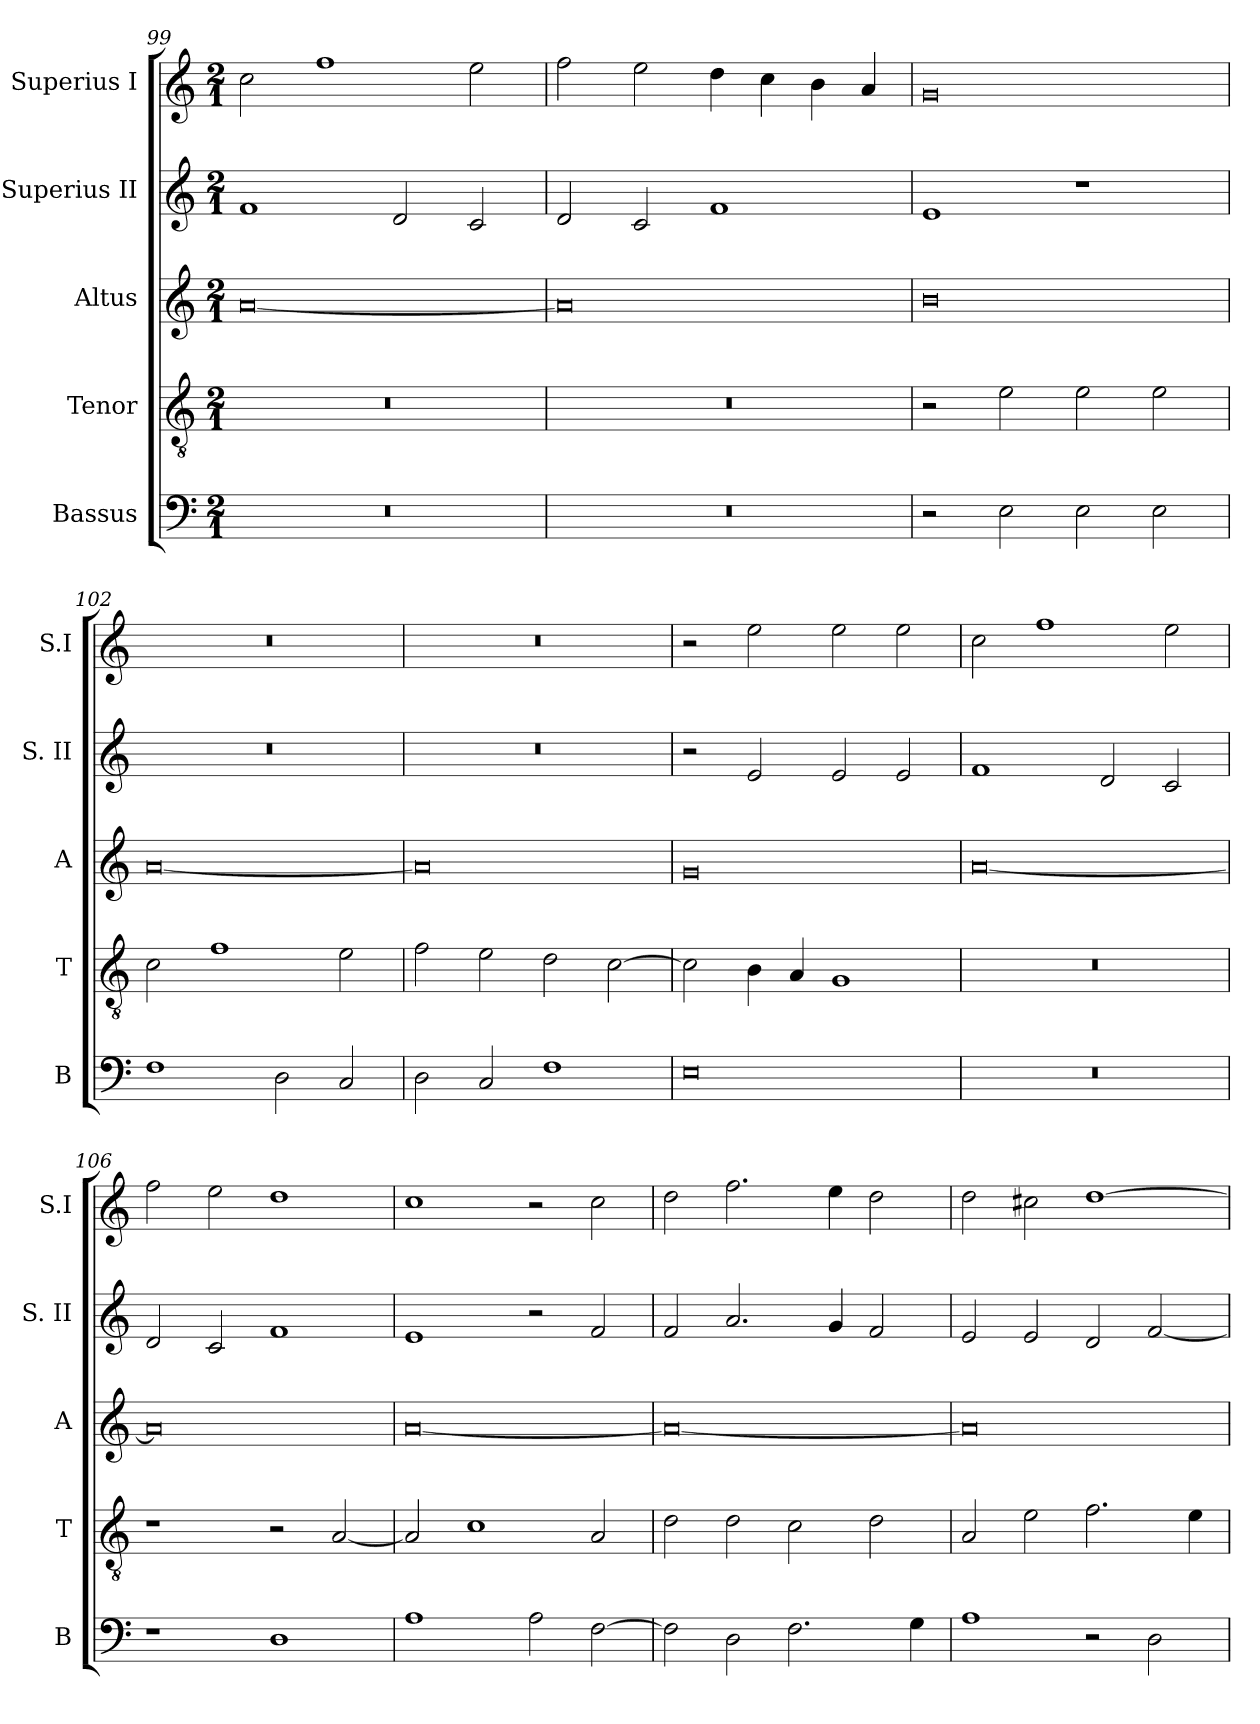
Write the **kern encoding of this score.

**kern	**kern	**kern	**kern	**kern
*part5	*part4	*part3	*part2	*part1
*staff5	*staff4	*staff3	*staff2	*staff1
*I"Bassus	*I"Tenor	*I"Altus	*I"Superius II	*I"Superius I
*I'B	*I'T	*I'A	*I'S. II	*I'S.I
*clefF4	*clefGv2	*clefG2	*clefG2	*clefG2
*k[]	*k[]	*k[]	*k[]	*k[]
*C:	*C:	*C:	*C:	*C:
*M2/1	*M2/1	*M2/1	*M2/1	*M2/1
=99	=99	=99	=99	=99
0r	0r	[0a	1f	2cc
.	.	.	.	1ff
.	.	.	2d	.
.	.	.	2c	2ee
=100	=100	=100	=100	=100
0r	0r	0a]	2d	2ff
.	.	.	2c	2ee
.	.	.	1f	4dd
.	.	.	.	4cc
.	.	.	.	4b
.	.	.	.	4a
=101	=101	=101	=101	=101
2r	2r	0b	1e	0g
2E	2e	.	.	.
2E	2e	.	1r	.
2E	2e	.	.	.
=102	=102	=102	=102	=102
1F	2c	[0a	0r	0r
.	1f	.	.	.
2D	.	.	.	.
2C	2e	.	.	.
=103	=103	=103	=103	=103
2D	2f	0a]	0r	0r
2C	2e	.	.	.
1F	2d	.	.	.
.	[2c	.	.	.
=104	=104	=104	=104	=104
0E	2c]	0g	2r	2r
.	4B	.	2e	2ee
.	4A	.	.	.
.	1G	.	2e	2ee
.	.	.	2e	2ee
=105	=105	=105	=105	=105
0r	0r	[0a	1f	2cc
.	.	.	.	1ff
.	.	.	2d	.
.	.	.	2c	2ee
=106	=106	=106	=106	=106
1r	1r	0a]	2d	2ff
.	.	.	2c	2ee
1D	2r	.	1f	1dd
.	[2A	.	.	.
=107	=107	=107	=107	=107
1A	2A]	[0a	1e	1cc
.	1c	.	.	.
2A	.	.	2r	2r
[2F	2A	.	2f	2cc
=108	=108	=108	=108	=108
2F]	2d	0a_	2f	2dd
2D	2d	.	2.a	2.ff
2.F	2c	.	.	.
.	.	.	4g	4ee
.	2d	.	2f	2dd
4G	.	.	.	.
=109	=109	=109	=109	=109
1A	2A	0a]	2e	2dd
.	2e	.	2e	2cc#X
2r	2.f	.	2d	[1dd
2D	.	.	[2f	.
.	4e	.	.	.
=	=	=	=	=
*-	*-	*-	*-	*-
